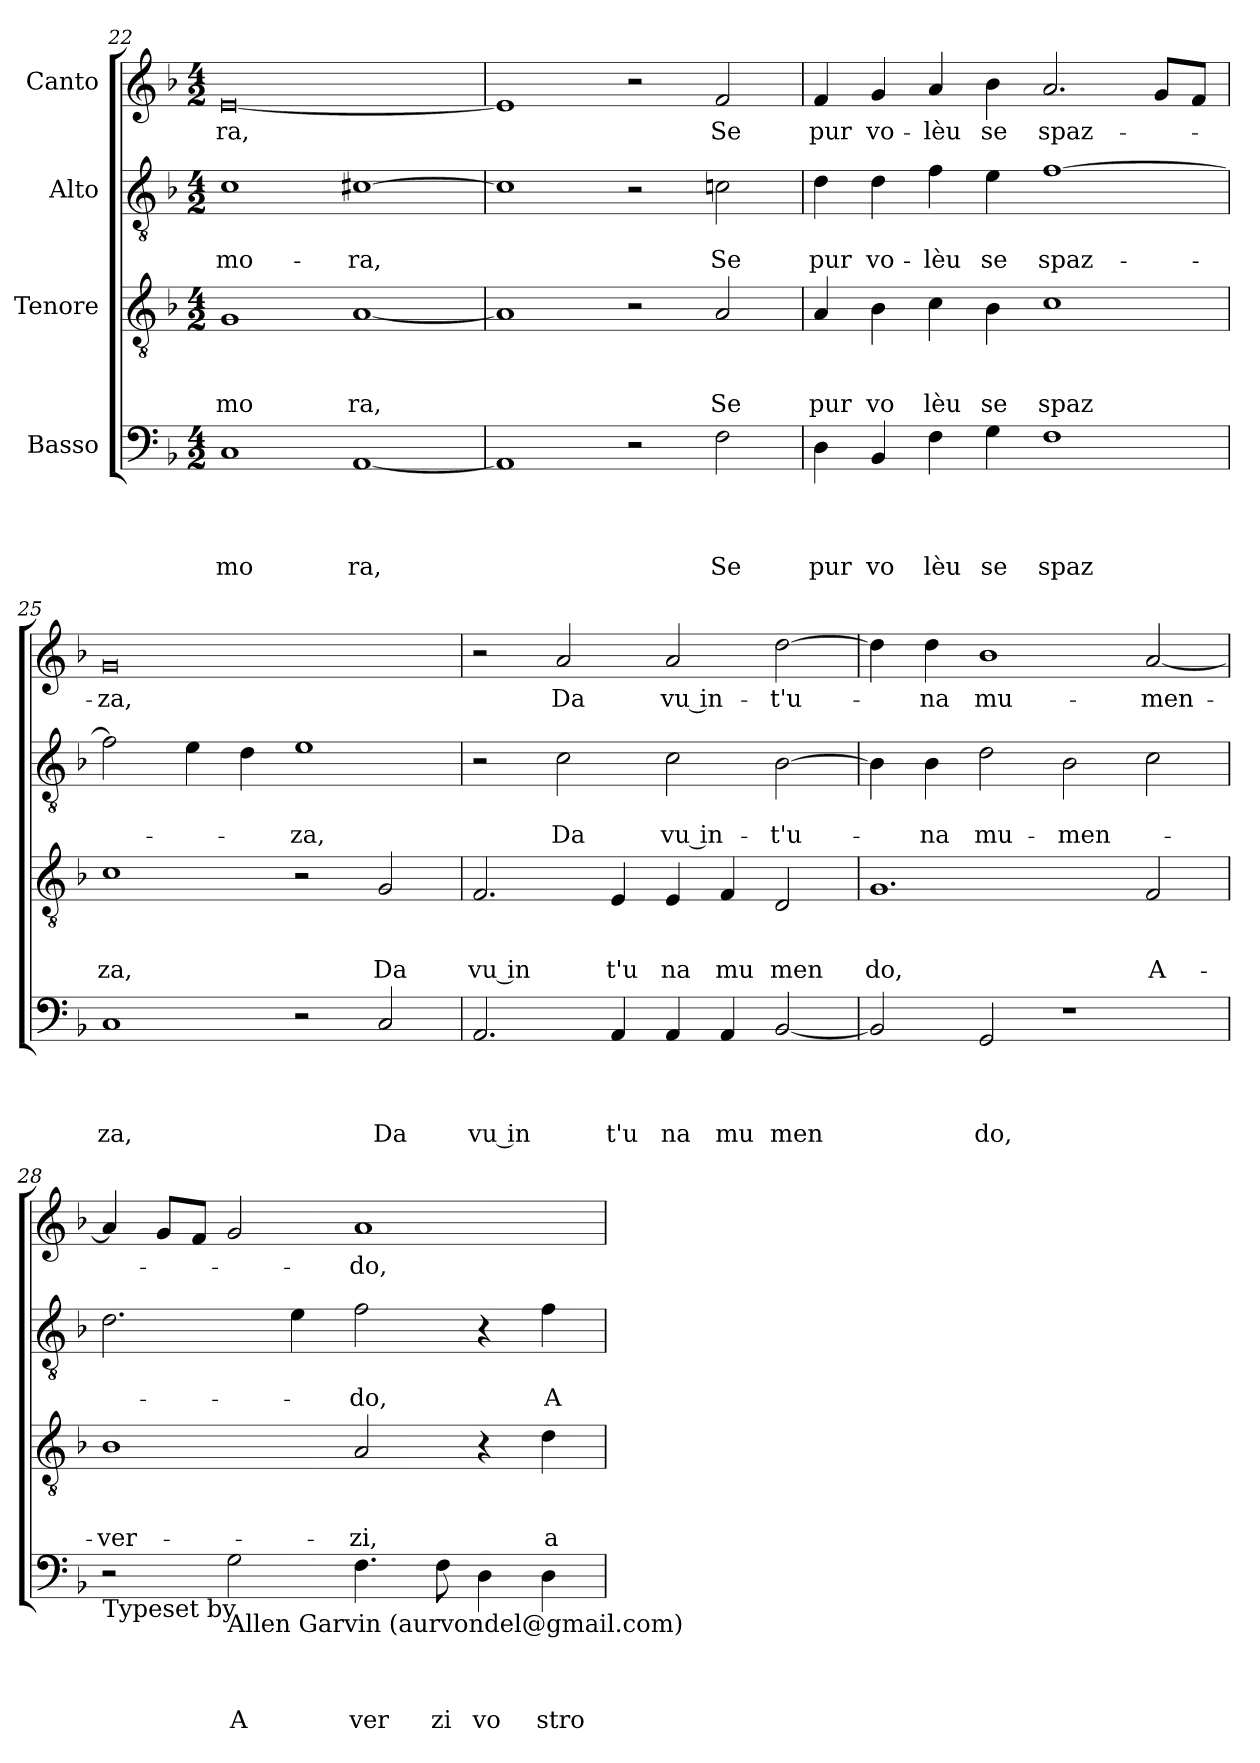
**kern	**text	**text	**text	**text	**kern	**text	**text	**text	**kern	**text	**text	**kern	**text
*part4	*part4	*part4	*part4	*part4	*part3	*part3	*part3	*part3	*part2	*part2	*part2	*part1	*part1
*staff4	*staff4	*staff4	*staff4	*staff4	*staff3	*staff3	*staff3	*staff3	*staff2	*staff2	*staff2	*staff1	*staff1
*I"Basso	*	*	*	*	*I"Tenore	*	*	*	*I"Alto	*	*	*I"Canto	*
*clefF4	*	*	*	*	*clefGv2	*	*	*	*clefGv2	*	*	*clefG2	*
*k[b-]	*	*	*	*	*k[b-]	*	*	*	*k[b-]	*	*	*k[b-]	*
*F:	*	*	*	*	*F:	*	*	*	*F:	*	*	*F:	*
*M4/2	*	*	*	*	*M4/2	*	*	*	*M4/2	*	*	*M4/2	*
=22	=22	=22	=22	=22	=22	=22	=22	=22	=22	=22	=22	=22	=22
!	!	!	!	!LO:LY:b	!	!	!	!LO:LY:b	!	!	!LO:LY:b	!	!LO:LY:b
1C	.	.	.	mo	1G	.	.	mo	1c	.	mo-	[<0e	-ra,
!	!	!	!	!LO:LY:b	!	!	!	!LO:LY:b	!	!	!LO:LY:b	!	!
[<1AA	.	.	.	ra,	[<1A	.	.	ra,	[>1c#X	.	-ra,	.	.
=23	=23	=23	=23	=23	=23	=23	=23	=23	=23	=23	=23	=23	=23
1AA]	.	.	.	.	1A]	.	.	.	1c#]	.	.	1e]	.
2r	.	.	.	.	2r	.	.	.	2r	.	.	2r	.
!	!	!	!	!LO:LY:b	!	!	!	!LO:LY:b	!	!	!LO:LY:b	!	!LO:LY:b
2F\	.	.	.	Se	2A/	.	.	Se	2cn\	.	Se	2f/	Se
=24	=24	=24	=24	=24	=24	=24	=24	=24	=24	=24	=24	=24	=24
!	!	!	!	!LO:LY:b	!	!	!	!LO:LY:b	!	!	!LO:LY:b	!	!LO:LY:b
4D\	.	.	.	pur	4A/	.	.	pur	4d\	.	pur	4f/	pur
!	!	!	!	!LO:LY:b	!	!	!	!LO:LY:b	!	!	!LO:LY:b	!	!LO:LY:b
4BB-/	.	.	.	vo	4B-\	.	.	vo	4d\	.	vo-	4g/	vo-
!	!	!	!	!LO:LY:b	!	!	!	!LO:LY:b	!	!	!LO:LY:b	!	!LO:LY:b
4F\	.	.	.	lèu	4c\	.	.	lèu	4f\	.	-lèu	4a/	-lèu
!	!	!	!	!LO:LY:b	!	!	!	!LO:LY:b	!	!	!LO:LY:b	!	!LO:LY:b
4G\	.	.	.	se	4B-\	.	.	se	4e\	.	se	4b-\	se
!	!	!	!	!LO:LY:b	!	!	!	!LO:LY:b	!	!	!LO:LY:b	!	!LO:LY:b
1F	.	.	.	spaz	1c	.	.	spaz	[>1f	.	spaz-	2.a/	spaz-
.	.	.	.	.	.	.	.	.	.	.	.	8g/L	.
.	.	.	.	.	.	.	.	.	.	.	.	8f/J	.
=25	=25	=25	=25	=25	=25	=25	=25	=25	=25	=25	=25	=25	=25
!	!	!	!	!LO:LY:b	!	!	!	!LO:LY:b	!	!	!	!	!LO:LY:b
1C	.	.	.	za,	1c	.	.	za,	2f\]	.	.	0g	-za,
.	.	.	.	.	.	.	.	.	4e\	.	.	.	.
.	.	.	.	.	.	.	.	.	4d\	.	.	.	.
!	!	!	!	!	!	!	!	!	!	!	!LO:LY:b	!	!
2r	.	.	.	.	2r	.	.	.	1e	.	-za,	.	.
!	!	!	!	!LO:LY:b	!	!	!	!LO:LY:b	!	!	!	!	!
2C/	.	.	.	Da	2G/	.	.	Da	.	.	.	.	.
=26	=26	=26	=26	=26	=26	=26	=26	=26	=26	=26	=26	=26	=26
!	!	!	!	!LO:LY:b:rj	!	!	!	!LO:LY:b:rj	!	!	!	!	!
2.AA/	.	.	.	vu in	2.F/	.	.	vu in	2r	.	.	2r	.
!	!	!	!	!	!	!	!	!	!	!	!LO:LY:b	!	!LO:LY:b
.	.	.	.	.	.	.	.	.	2c\	.	Da	2a/	Da
!	!	!	!	!LO:LY:b	!	!	!	!LO:LY:b	!	!	!	!	!
4AA/	.	.	.	t'u	4E/	.	.	t'u	.	.	.	.	.
!	!	!	!	!LO:LY:b	!	!	!	!LO:LY:b	!	!	!LO:LY:b:rj	!	!LO:LY:b:rj
4AA/	.	.	.	na	4E/	.	.	na	2c\	.	vu in-	2a/	vu in-
!	!	!	!	!LO:LY:b	!	!	!	!LO:LY:b	!	!	!	!	!
4AA/	.	.	.	mu	4F/	.	.	mu	.	.	.	.	.
!	!	!	!	!LO:LY:b	!	!	!	!LO:LY:b	!	!	!LO:LY:b	!	!LO:LY:b
[<2BB-/	.	.	.	men	2D/	.	.	men	[<2B-\	.	-t'u-	[<2dd\	-t'u-
!!LO:LB:g=z
=27	=27	=27	=27	=27	=27	=27	=27	=27	=27	=27	=27	=27	=27
!	!	!	!	!	!	!	!	!LO:LY:b	!	!	!	!	!
2BB-/]	.	.	.	.	1.G	.	.	do,	4B-\]	.	.	4dd\]	.
!	!	!	!	!	!	!	!	!	!	!	!LO:LY:b	!	!LO:LY:b
.	.	.	.	.	.	.	.	.	4B-\	.	-na	4dd\	-na
!	!	!	!	!LO:LY:b	!	!	!	!	!	!	!LO:LY:b	!	!LO:LY:b
2GG/	.	.	.	do,	.	.	.	.	2d\	.	mu-	1b-	mu-
!	!	!	!	!	!	!	!	!	!	!	!LO:LY:b	!	!
1r	.	.	.	.	.	.	.	.	2B-\	.	-men-	.	.
!	!	!	!	!	!	!	!	!LO:LY:b	!	!	!	!	!LO:LY:b
.	.	.	.	.	2F/	.	.	A-	2c\	.	.	[<2a/	-men-
=28	=28	=28	=28	=28	=28	=28	=28	=28	=28	=28	=28	=28	=28
!LO:TX:b:t=Typeset by	!	!	!	!	!	!	!	!	!	!	!	!	!
!	!	!	!	!	!	!	!	!LO:LY:b	!	!	!	!	!
2r	.	.	.	.	1B-	.	.	-ver-	2.d\	.	.	4a/]	.
.	.	.	.	.	.	.	.	.	.	.	.	8g/L	.
.	.	.	.	.	.	.	.	.	.	.	.	8f/J	.
!LO:TX:b:t=Allen Garvin (aurvondel@gmail.com)	!	!	!	!	!	!	!	!	!	!	!	!	!
!	!	!	!	!LO:LY:b	!	!	!	!	!	!	!	!	!
2G\	.	.	.	A	.	.	.	.	.	.	.	2g/	.
.	.	.	.	.	.	.	.	.	4e\	.	.	.	.
!	!	!	!	!LO:LY:b	!	!	!	!LO:LY:b	!	!	!LO:LY:b	!	!LO:LY:b
4.F\	.	.	.	ver	2A/	.	.	-zi,	2f\	.	-do,	1a	-do,
!	!	!	!	!LO:LY:b	!	!	!	!	!	!	!	!	!
8F\	.	.	.	zi	.	.	.	.	.	.	.	.	.
!	!	!	!	!LO:LY:b	!	!	!	!	!	!	!	!	!
4D\	.	.	.	vo	4r	.	.	.	4r	.	.	.	.
!	!	!	!	!LO:LY:b	!	!	!	!LO:LY:b	!	!	!LO:LY:b	!	!
4D\	.	.	.	stro	4d\	.	.	a-	4f\	.	A-	.	.
=	=	=	=	=	=	=	=	=	=	=	=	=	=
*-	*-	*-	*-	*-	*-	*-	*-	*-	*-	*-	*-	*-	*-
